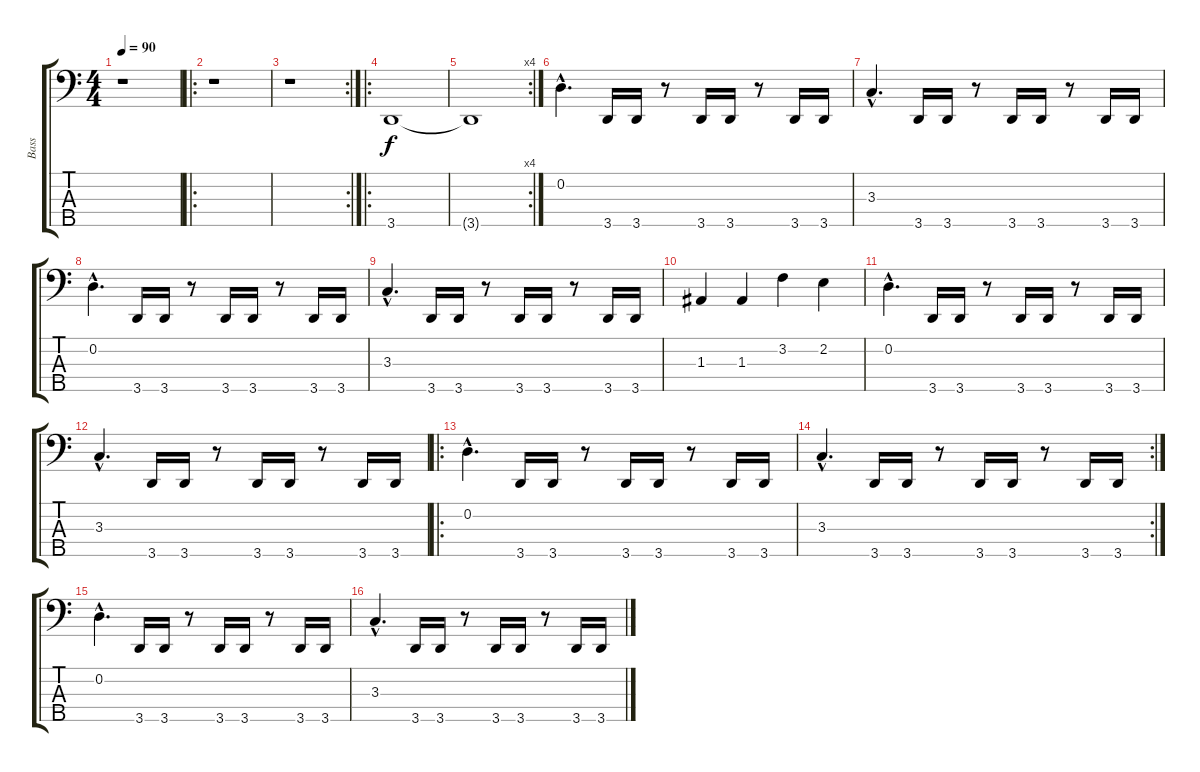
\track ("Bass" "Bass") {instrument electricbassfinger}
\staff {score tabs}
\tuning (G2 D2 A1 E1 B0) {hide}
\ts (4 4)
\tempo 90
\clef f4
\ks c
r.1{dy f instrument electricbassfinger} |
\ro
r.1 |
\rc 2
r.1 |
\ro
3.5.1 |
\rc 4
3.5{t}.1 |
0.2{hac}.4{d} 3.5.16 3.5.16 r.8 3.5.16 3.5.16 r.8 3.5.16 3.5.16 |
3.3{hac}.4{d} 3.5.16 3.5.16 r.8 3.5.16 3.5.16 r.8 3.5.16 3.5.16 |
0.2{hac}.4{d} 3.5.16 3.5.16 r.8 3.5.16 3.5.16 r.8 3.5.16 3.5.16 |
3.3{hac}.4{d} 3.5.16 3.5.16 r.8 3.5.16 3.5.16 r.8 3.5.16 3.5.16 |
1.3.4 1.3.4 3.2.4 2.2.4 |
0.2{hac}.4{d} 3.5.16 3.5.16 r.8 3.5.16 3.5.16 r.8 3.5.16 3.5.16 |
3.3{hac}.4{d} 3.5.16 3.5.16 r.8 3.5.16 3.5.16 r.8 3.5.16 3.5.16 |
\ro
0.2{hac}.4{d} 3.5.16 3.5.16 r.8 3.5.16 3.5.16 r.8 3.5.16 3.5.16 |
\rc 2
3.3{hac}.4{d} 3.5.16 3.5.16 r.8 3.5.16 3.5.16 r.8 3.5.16 3.5.16 |
0.2{hac}.4{d} 3.5.16 3.5.16 r.8 3.5.16 3.5.16 r.8 3.5.16 3.5.16 |
3.3{hac}.4{d} 3.5.16 3.5.16 r.8 3.5.16 3.5.16 r.8 3.5.16 3.5.16
